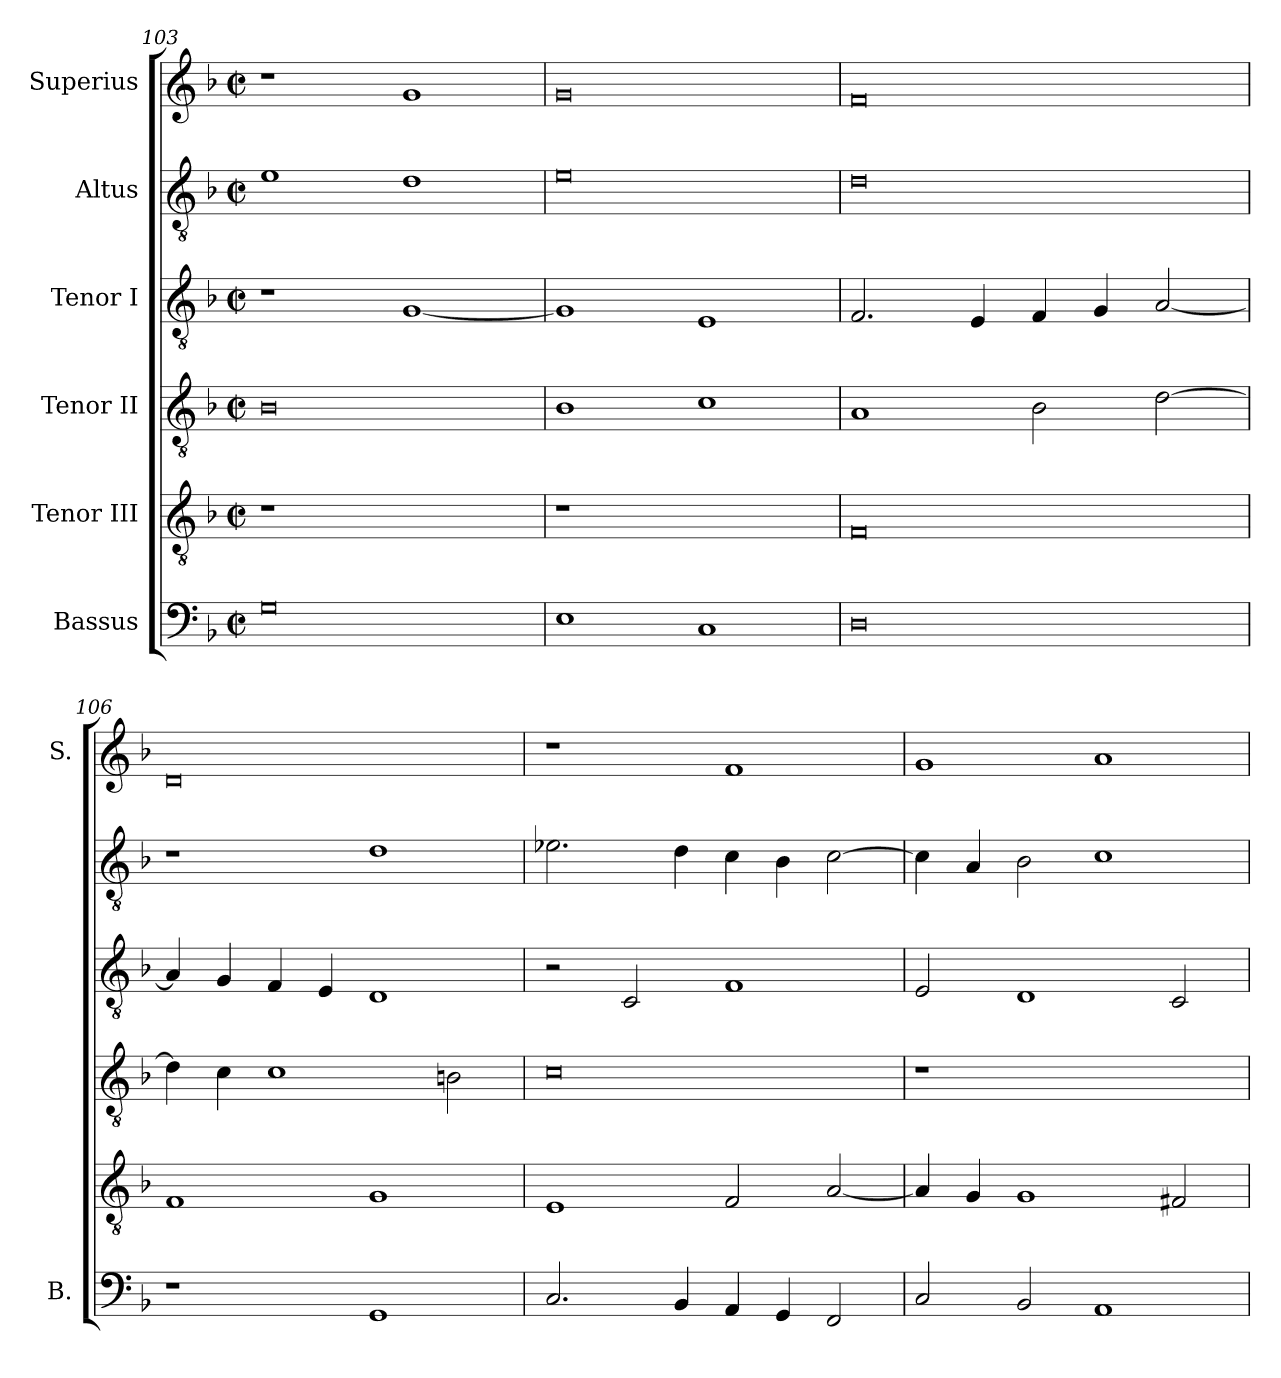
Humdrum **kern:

**kern	**kern	**kern	**kern	**kern	**kern
*part6	*part5	*part4	*part3	*part2	*part1
*staff6	*staff5	*staff4	*staff3	*staff2	*staff1
*I"Bassus	*I"Tenor III	*I"Tenor II	*I"Tenor I	*I"Altus	*I"Superius
*I'B.	*	*	*	*	*I'S.
!!LO:PB:g=z
*clefF4	*clefGv2	*clefGv2	*clefGv2	*clefGv2	*clefG2
*	*ITrd7c12	*ITrd7c12	*ITrd7c12	*ITrd7c12	*
*k[b-]	*k[b-]	*k[b-]	*k[b-]	*k[b-]	*k[b-]
*F:	*F:	*F:	*F:	*F:	*F:
*M2/2	*M2/2	*M2/2	*M2/2	*M2/2	*M2/2
*met(c|)	*met(c|)	*met(c|)	*met(c|)	*met(c|)	*met(c|)
=103	=103	=103	=103	=103	=103
!	!LO:N:vis=1	!	!	!	!
0Gi	1r	0BB-i	1r	1Ei	1r
.	1ryy	.	[<1GGi	1Di	1gi
=104	=104	=104	=104	=104	=104
!	!LO:N:vis=1	!	!	!	!
1Ei	1r	1BB-i	1GGi]	0Ei	0gi
1Ci	1ryy	1Ci	1EEi	.	.
=105	=105	=105	=105	=105	=105
0Di	0FFi	1AAi	2.FFi/	0Di	0fi
.	.	.	4EEi/	.	.
.	.	2BB-i\	4FFi/	.	.
.	.	.	4GGi/	.	.
.	.	[>2Di\	[<2AAi/	.	.
=106	=106	=106	=106	=106	=106
1r	1FFi	4Di\]	4AAi/]	1r	0di
.	.	4Ci\	4GGi/	.	.
.	.	1Ci	4FFi/	.	.
.	.	.	4EEi/	.	.
1GGi	1GGi	.	1DDi	1Di	.
.	.	2BBni\	.	.	.
=107	=107	=107	=107	=107	=107
2.Ci/	1EEi	0Ci	2r	2.E-Xi\	1r
.	.	.	2CCi/	.	.
4BB-i/	.	.	.	4Di\	.
4AAi/	2FFi/	.	1FFi	4Ci\	1fi
4GGi/	.	.	.	4BB-i\	.
2FFi/	[<2AAi/	.	.	[>2Ci\	.
!!LO:LB:g=z
=108	=108	=108	=108	=108	=108
!	!	!LO:N:vis=1	!	!	!
2Ci/	4AAi/]	1r	2EEi/	4Ci\]	1gi
.	4GGi/	.	.	4AAi/	.
2BB-i/	1GGi	.	1DDi	2BB-i\	.
1AAi	.	1ryy	.	1Ci	1ai
.	2FF#Xi/	.	2CCi/	.	.
=	=	=	=	=	=
*-	*-	*-	*-	*-	*-
